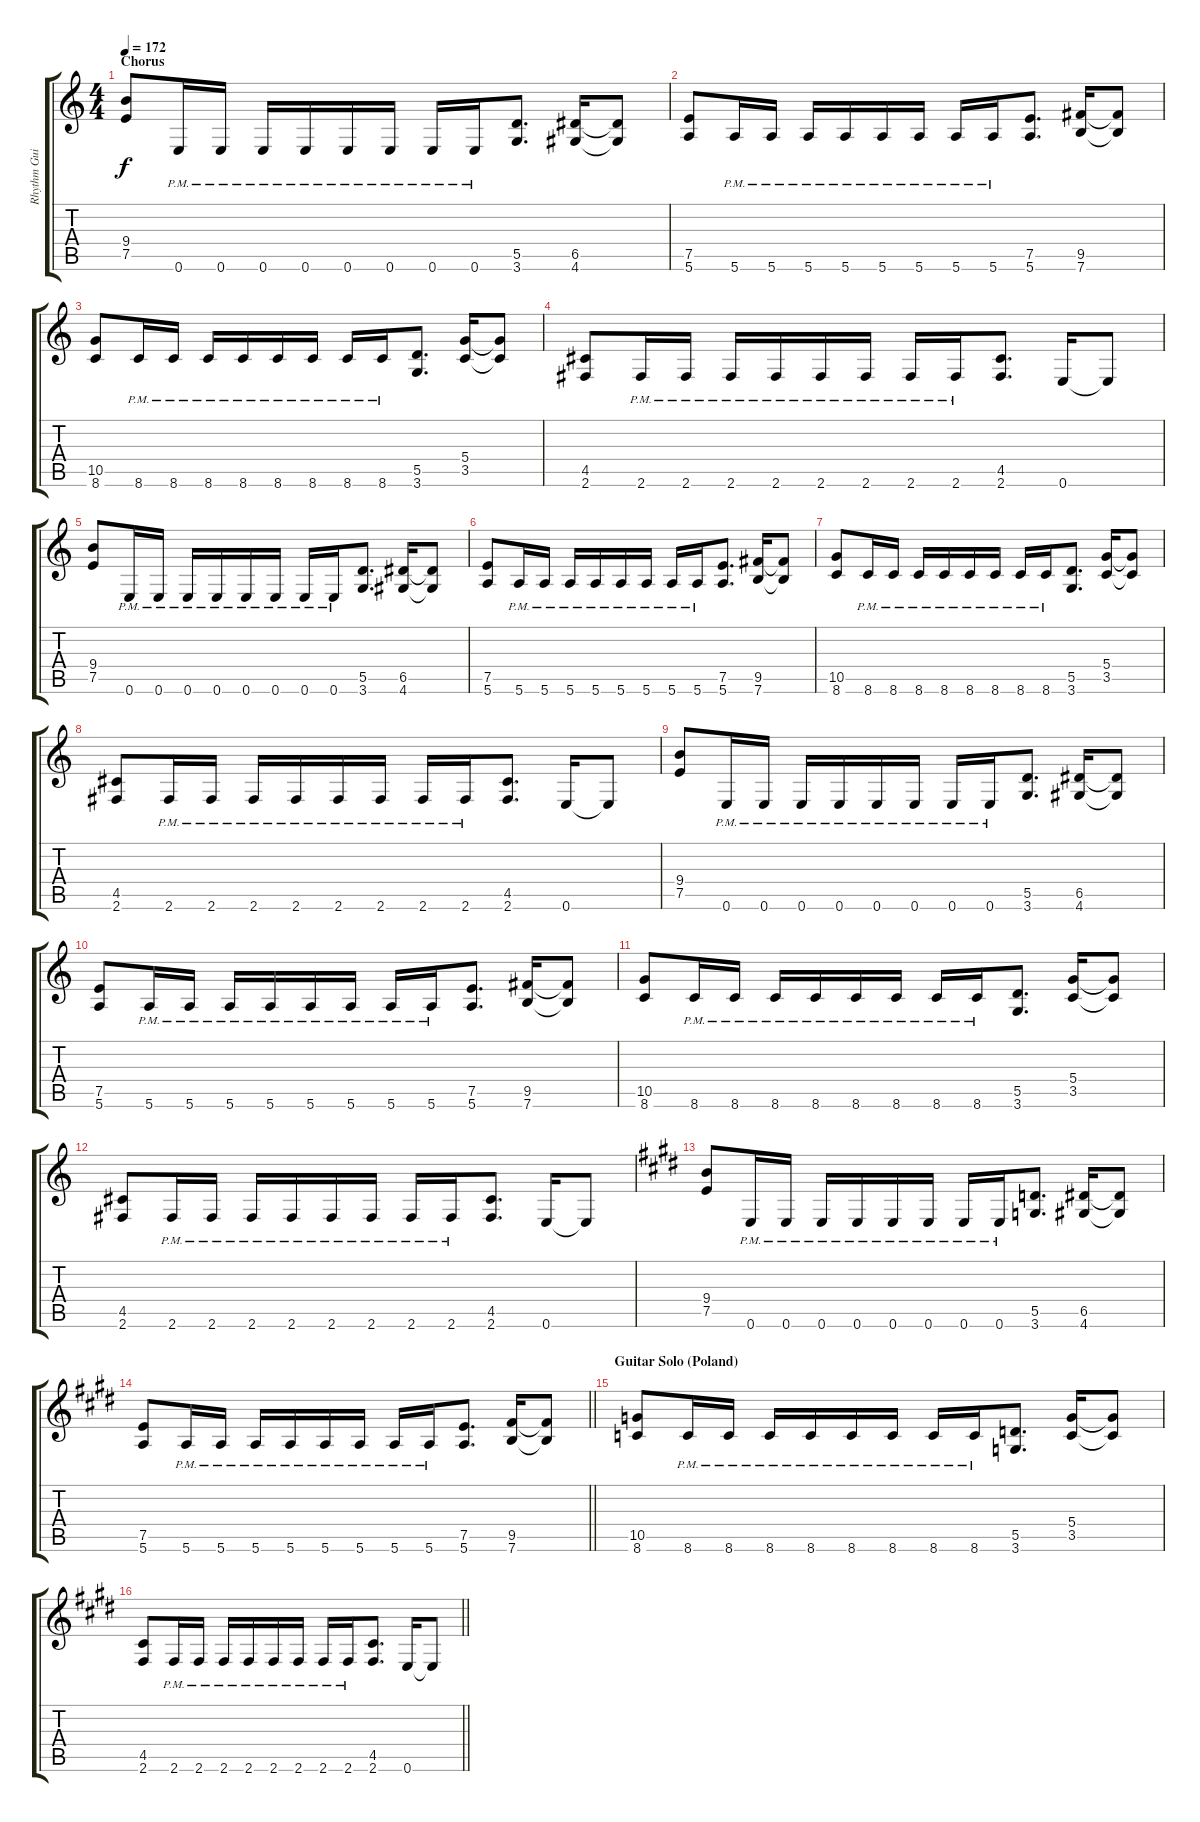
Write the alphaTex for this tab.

\track ("Rhythm Guitar" "Rhythm Gui") {instrument distortionguitar}
\staff {score tabs}
\tuning (E4 B3 G3 D3 A2 E2) {hide}
\ts (4 4)
\section ("" "Chorus")
\tempo 172
\clef g2
\ks c
(9.4 7.5).8{dy f} 0.6{pm}.16 0.6{pm}.16 0.6{pm}.16 0.6{pm}.16 0.6{pm}.16 0.6{pm}.16 0.6{pm}.16 0.6{pm}.16 (5.5 3.6).8{d} (6.5 4.6).16 (6.5{t} 4.6{t}).8 |
(7.5 5.6).8 5.6{pm}.16 5.6{pm}.16 5.6{pm}.16 5.6{pm}.16 5.6{pm}.16 5.6{pm}.16 5.6{pm}.16 5.6{pm}.16 (7.5 5.6).8{d} (9.5 7.6).16 (9.5{t} 7.6{t}).8 |
(10.5 8.6).8 8.6{pm}.16 8.6{pm}.16 8.6{pm}.16 8.6{pm}.16 8.6{pm}.16 8.6{pm}.16 8.6{pm}.16 8.6{pm}.16 (5.5 3.6).8{d} (5.4 3.5).16 (5.4{t} 3.5{t}).8 |
(4.5 2.6).8 2.6{pm}.16 2.6{pm}.16 2.6{pm}.16 2.6{pm}.16 2.6{pm}.16 2.6{pm}.16 2.6{pm}.16 2.6{pm}.16 (4.5 2.6).8{d} 0.6.16 0.6{t}.8 |
(9.4 7.5).8 0.6{pm}.16 0.6{pm}.16 0.6{pm}.16 0.6{pm}.16 0.6{pm}.16 0.6{pm}.16 0.6{pm}.16 0.6{pm}.16 (5.5 3.6).8{d} (6.5 4.6).16 (6.5{t} 4.6{t}).8 |
(7.5 5.6).8 5.6{pm}.16 5.6{pm}.16 5.6{pm}.16 5.6{pm}.16 5.6{pm}.16 5.6{pm}.16 5.6{pm}.16 5.6{pm}.16 (7.5 5.6).8{d} (9.5 7.6).16 (9.5{t} 7.6{t}).8 |
(10.5 8.6).8 8.6{pm}.16 8.6{pm}.16 8.6{pm}.16 8.6{pm}.16 8.6{pm}.16 8.6{pm}.16 8.6{pm}.16 8.6{pm}.16 (5.5 3.6).8{d} (5.4 3.5).16 (5.4{t} 3.5{t}).8 |
(4.5 2.6).8 2.6{pm}.16 2.6{pm}.16 2.6{pm}.16 2.6{pm}.16 2.6{pm}.16 2.6{pm}.16 2.6{pm}.16 2.6{pm}.16 (4.5 2.6).8{d} 0.6.16 0.6{t}.8 |
(9.4 7.5).8 0.6{pm}.16 0.6{pm}.16 0.6{pm}.16 0.6{pm}.16 0.6{pm}.16 0.6{pm}.16 0.6{pm}.16 0.6{pm}.16 (5.5 3.6).8{d} (6.5 4.6).16 (6.5{t} 4.6{t}).8 |
(7.5 5.6).8 5.6{pm}.16 5.6{pm}.16 5.6{pm}.16 5.6{pm}.16 5.6{pm}.16 5.6{pm}.16 5.6{pm}.16 5.6{pm}.16 (7.5 5.6).8{d} (9.5 7.6).16 (9.5{t} 7.6{t}).8 |
(10.5 8.6).8 8.6{pm}.16 8.6{pm}.16 8.6{pm}.16 8.6{pm}.16 8.6{pm}.16 8.6{pm}.16 8.6{pm}.16 8.6{pm}.16 (5.5 3.6).8{d} (5.4 3.5).16 (5.4{t} 3.5{t}).8 |
(4.5 2.6).8 2.6{pm}.16 2.6{pm}.16 2.6{pm}.16 2.6{pm}.16 2.6{pm}.16 2.6{pm}.16 2.6{pm}.16 2.6{pm}.16 (4.5 2.6).8{d} 0.6.16 0.6{t}.8 |
\ks e
(9.4 7.5).8 0.6{pm}.16 0.6{pm}.16 0.6{pm}.16 0.6{pm}.16 0.6{pm}.16 0.6{pm}.16 0.6{pm}.16 0.6{pm}.16 (5.5 3.6).8{d} (6.5 4.6).16 (6.5{t} 4.6{t}).8 |
\barLineRight lightlight
(7.5 5.6).8 5.6{pm}.16 5.6{pm}.16 5.6{pm}.16 5.6{pm}.16 5.6{pm}.16 5.6{pm}.16 5.6{pm}.16 5.6{pm}.16 (7.5 5.6).8{d} (9.5 7.6).16 (9.5{t} 7.6{t}).8 |
\section ("" "Guitar Solo (Poland)")
(10.5 8.6).8 8.6{pm}.16 8.6{pm}.16 8.6{pm}.16 8.6{pm}.16 8.6{pm}.16 8.6{pm}.16 8.6{pm}.16 8.6{pm}.16 (5.5 3.6).8{d} (5.4 3.5).16 (5.4{t} 3.5{t}).8 |
\barLineRight lightlight
(4.5 2.6).8 2.6{pm}.16 2.6{pm}.16 2.6{pm}.16 2.6{pm}.16 2.6{pm}.16 2.6{pm}.16 2.6{pm}.16 2.6{pm}.16 (4.5 2.6).8{d} 0.6.16 0.6{t}.8
